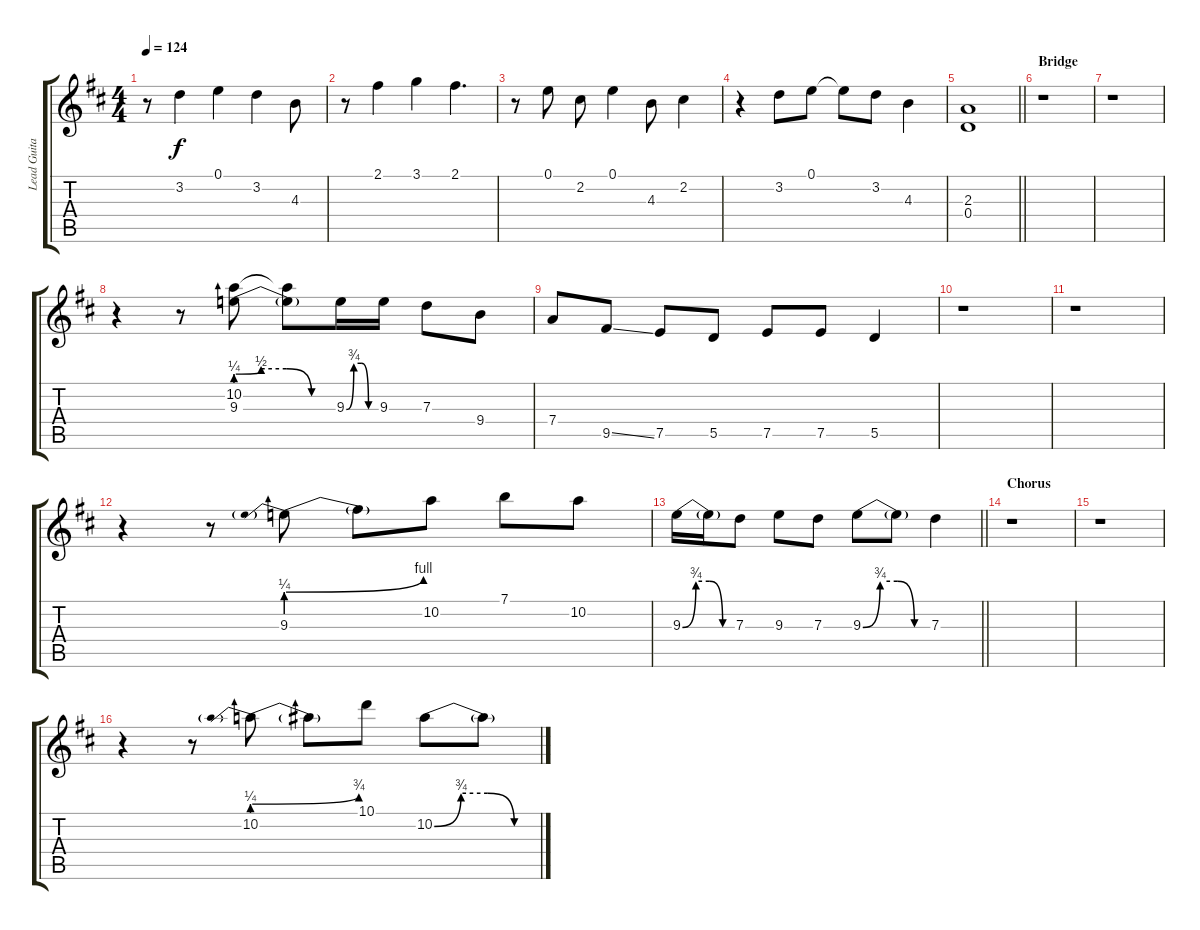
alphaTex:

\track ("Lead Guitar I (Taylor)" "Lead Guita") {instrument electricguitarjazz}
\staff {score tabs}
\tuning (E4 B3 G3 D3 A2 E2) {hide}
\ts (4 4)
\tempo 124
\clef g2
\ks d
r.8{dy f} 3.2.4 0.1.4 3.2.4 4.3.8 |
r.8 2.1.4 3.1.4 2.1.4{d} |
r.8 0.1.8 2.2.8 0.1.4 4.3.8 2.2.4 |
r.4 3.2.8 0.1.8 0.1{t}.8 3.2.8 4.3.4 |
\barLineRight lightlight
(2.3 0.4).1 |
\section ("" "Bridge")
r.1 |
r.1 |
r.4 r.8 (10.2 9.3{be (custom 0 1 15 2 30 2 45 0 60 0)}).8 (10.2{t} 9.3{t}).8 9.3{be (custom 0 0 15 3 30 3 45 0 60 0)}.16 9.3.16 7.3.8 9.4.8 |
7.4.8 9.5{ss}.8 7.5.8 5.5.8 7.5.8 7.5.8 5.5.4 |
r.1 |
r.1 |
r.4 r.8 9.3{be (prebendbend 0 1 60 4)}.8 9.3{t}.8 10.2.8 7.1.8 10.2.8 |
\barLineRight lightlight
9.3{be (custom 0 0 15 3 30 3 45 0 60 0)}.16 9.3{t}.16 7.3.8 9.3.8 7.3.8 9.3{be (custom 0 0 15 3 30 3 45 0 60 0)}.8 9.3{t}.8 7.3.4 |
\section ("" "Chorus")
r.1 |
r.1 |
r.4 r.8 10.2{be (prebendbend 0 1 60 3)}.8 10.2{t}.8 10.1.8 10.2{be (custom 0 0 15 3 30 3 45 0 60 0)}.8 10.2{t}.8
